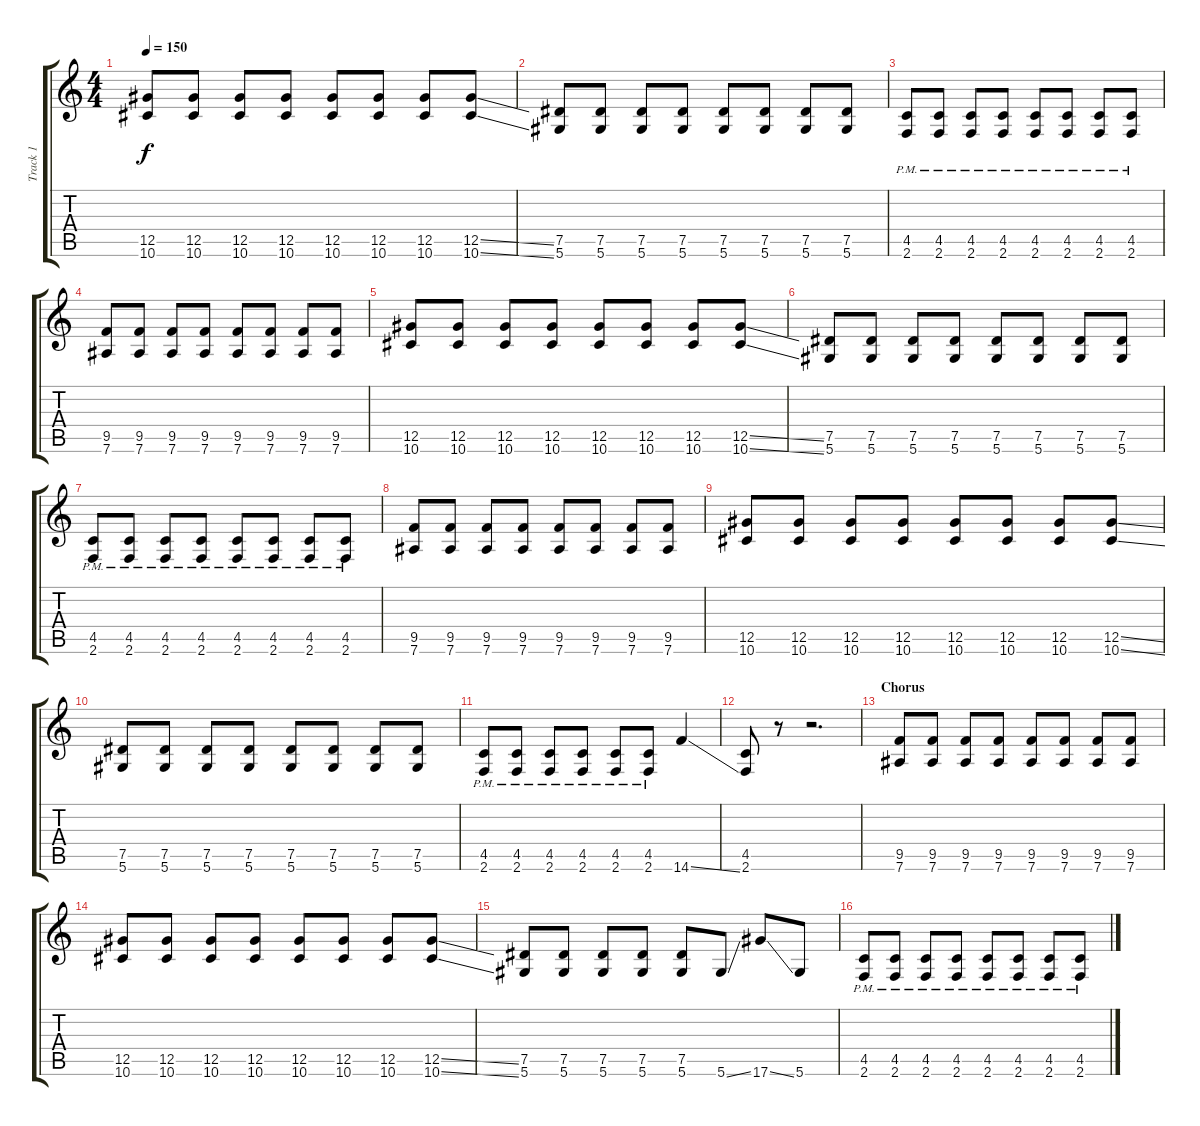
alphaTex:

\track ("Track 1" "Track 1") {instrument distortionguitar}
\staff {score tabs}
\tuning (Eb4 Bb3 Gb3 Db3 Ab2 Eb2) {hide}
\ts (4 4)
\tempo 150
\clef g2
\ks c
(12.5 10.6).8{dy f} (12.5 10.6).8 (12.5 10.6).8 (12.5 10.6).8 (12.5 10.6).8 (12.5 10.6).8 (12.5 10.6).8 (12.5{ss} 10.6{ss}).8 |
(7.5 5.6).8 (7.5 5.6).8 (7.5 5.6).8 (7.5 5.6).8 (7.5 5.6).8 (7.5 5.6).8 (7.5 5.6).8 (7.5 5.6).8 |
(4.5{pm} 2.6{pm}).8 (4.5{pm} 2.6{pm}).8 (4.5{pm} 2.6{pm}).8 (4.5{pm} 2.6{pm}).8 (4.5{pm} 2.6{pm}).8 (4.5{pm} 2.6{pm}).8 (4.5{pm} 2.6{pm}).8 (4.5{pm} 2.6{pm}).8 |
(9.5 7.6).8 (9.5 7.6).8 (9.5 7.6).8 (9.5 7.6).8 (9.5 7.6).8 (9.5 7.6).8 (9.5 7.6).8 (9.5 7.6).8 |
(12.5 10.6).8 (12.5 10.6).8 (12.5 10.6).8 (12.5 10.6).8 (12.5 10.6).8 (12.5 10.6).8 (12.5 10.6).8 (12.5{ss} 10.6{ss}).8 |
(7.5 5.6).8 (7.5 5.6).8 (7.5 5.6).8 (7.5 5.6).8 (7.5 5.6).8 (7.5 5.6).8 (7.5 5.6).8 (7.5 5.6).8 |
(4.5{pm} 2.6{pm}).8 (4.5{pm} 2.6{pm}).8 (4.5{pm} 2.6{pm}).8 (4.5{pm} 2.6{pm}).8 (4.5{pm} 2.6{pm}).8 (4.5{pm} 2.6{pm}).8 (4.5{pm} 2.6{pm}).8 (4.5{pm} 2.6{pm}).8 |
(9.5 7.6).8 (9.5 7.6).8 (9.5 7.6).8 (9.5 7.6).8 (9.5 7.6).8 (9.5 7.6).8 (9.5 7.6).8 (9.5 7.6).8 |
(12.5 10.6).8 (12.5 10.6).8 (12.5 10.6).8 (12.5 10.6).8 (12.5 10.6).8 (12.5 10.6).8 (12.5 10.6).8 (12.5{ss} 10.6{ss}).8 |
(7.5 5.6).8 (7.5 5.6).8 (7.5 5.6).8 (7.5 5.6).8 (7.5 5.6).8 (7.5 5.6).8 (7.5 5.6).8 (7.5 5.6).8 |
(4.5{pm} 2.6{pm}).8 (4.5{pm} 2.6{pm}).8 (4.5{pm} 2.6{pm}).8 (4.5{pm} 2.6{pm}).8 (4.5{pm} 2.6{pm}).8 (4.5{pm} 2.6{pm}).8 14.6{ss}.4 |
(4.5 2.6).8 r.8 r.2{d} |
\section ("" "Chorus")
(9.5 7.6).8 (9.5 7.6).8 (9.5 7.6).8 (9.5 7.6).8 (9.5 7.6).8 (9.5 7.6).8 (9.5 7.6).8 (9.5 7.6).8 |
(12.5 10.6).8 (12.5 10.6).8 (12.5 10.6).8 (12.5 10.6).8 (12.5 10.6).8 (12.5 10.6).8 (12.5 10.6).8 (12.5{ss} 10.6{ss}).8 |
(7.5 5.6).8 (7.5 5.6).8 (7.5 5.6).8 (7.5 5.6).8 (7.5 5.6).8 5.6{ss}.8 17.6{ss}.8 5.6.8 |
(4.5{pm} 2.6{pm}).8 (4.5{pm} 2.6{pm}).8 (4.5{pm} 2.6{pm}).8 (4.5{pm} 2.6{pm}).8 (4.5{pm} 2.6{pm}).8 (4.5{pm} 2.6{pm}).8 (4.5{pm} 2.6{pm}).8 (4.5{pm} 2.6{pm}).8
